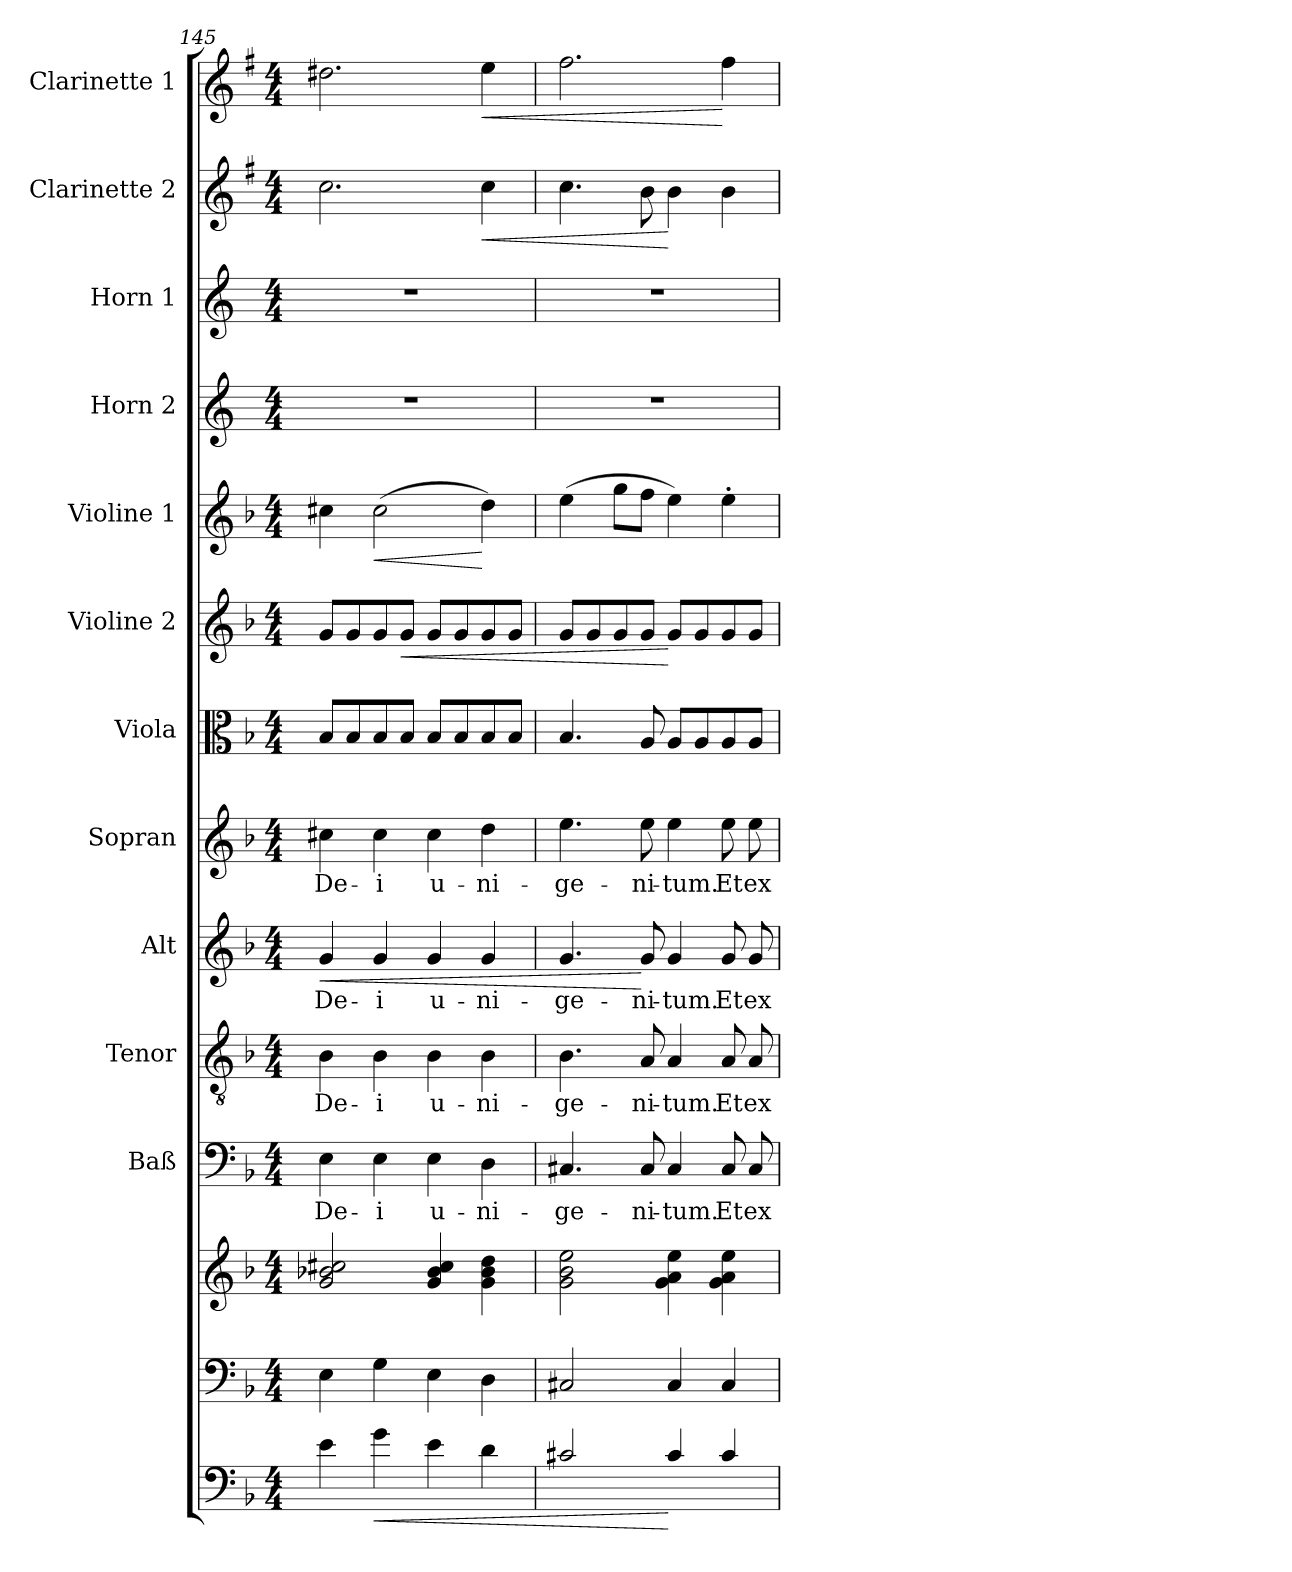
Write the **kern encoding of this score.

**kern	**dynam	**kern	**kern	**kern	**text	**kern	**text	**kern	**text	**dynam	**kern	**text	**kern	**kern	**dynam	**kern	**dynam	**kern	**kern	**kern	**dynam	**kern	**dynam
*part13	*part13	*part12	*part12	*part11	*part11	*part10	*part10	*part9	*part9	*part9	*part8	*part8	*part7	*part6	*part6	*part5	*part5	*part4	*part3	*part2	*part2	*part1	*part1
*staff14	*staff14	*staff13	*staff12	*staff11	*staff11	*staff10	*staff10	*staff9	*staff9	*staff9	*staff8	*staff8	*staff7	*staff6	*staff6	*staff5	*staff5	*staff4	*staff3	*staff2	*staff2	*staff1	*staff1
*	*	*	*	*I"Baß	*	*I"Tenor	*	*I"Alt	*	*	*I"Sopran	*	*I"Viola	*I"Violine 2	*	*I"Violine 1	*	*I"Horn 2	*I"Horn 1	*I"Clarinette 2	*	*I"Clarinette 1	*
*	*	*	*	*I'Baß	*	*I'Ten	*	*I'Alt	*	*	*I'Sop	*	*I'Vla.	*I'Vln. 2	*	*I'Vln. 1	*	*I'Hrn. 2	*I'Hrn. 1	*	*	*	*
*clefF4	*	*clefF4	*clefG2	*clefF4	*	*clefGv2	*	*clefG2	*	*	*clefG2	*	*clefC3	*clefG2	*	*clefG2	*	*clefG2	*clefG2	*clefG2	*	*clefG2	*
*ITrd7c12	*	*	*	*	*	*	*	*	*	*	*	*	*	*	*	*	*	*ITrd4c7	*ITrd4c7	*ITrd1c2	*	*ITrd1c2	*
*k[b-]	*	*k[b-]	*k[b-]	*k[b-]	*	*k[b-]	*	*k[b-]	*	*	*k[b-]	*	*k[b-]	*k[b-]	*	*k[b-]	*	*k[b-]	*k[b-]	*k[b-]	*	*k[b-]	*
*F:	*	*F:	*F:	*F:	*	*F:	*	*F:	*	*	*F:	*	*F:	*F:	*	*F:	*	*F:	*F:	*F:	*	*F:	*
*M4/4	*	*M4/4	*M4/4	*M4/4	*	*M4/4	*	*M4/4	*	*	*M4/4	*	*M4/4	*M4/4	*	*M4/4	*	*M4/4	*M4/4	*M4/4	*	*M4/4	*
=145	=145	=145	=145	=145	=145	=145	=145	=145	=145	=145	=145	=145	=145	=145	=145	=145	=145	=145	=145	=145	=145	=145	=145
!	!	!	!	!	!LO:LY:b	!	!LO:LY:b	!	!LO:LY:b	!LO:HP:b	!	!LO:LY:b	!	!	!	!	!	!	!	!	!	!	!
4E\	.	4E\	2g/ 2b-X/ 2cc#X/	4E\	De-	4B-\	De-	4g/	De-	<	4cc#X\	De-	8B-/L	8g/L	.	4cc#X\	.	1r	1r	2.b-\	.	2.cc#X\	.
.	.	.	.	.	.	.	.	.	.	.	.	.	8B-/	8g/	.	.	.	.	.	.	.	.	.
!	!LO:HP:b	!	!	!	!LO:LY:b	!	!LO:LY:b	!	!LO:LY:b	!	!	!LO:LY:b	!	!	!	!	!LO:HP:b	!	!	!	!	!	!
4G\	<	4G\	.	4E\	-i	4B-\	-i	4g/	-i	.	4cc#\	-i	8B-/	8g/	.	(>2cc#\	<	.	.	.	.	.	.
!	!	!	!	!	!	!	!	!	!	!	!	!	!	!	!LO:HP:b	!	!	!	!	!	!	!	!
.	.	.	.	.	.	.	.	.	.	.	.	.	8B-/J	8g/J	<	.	.	.	.	.	.	.	.
!	!	!	!	!	!LO:LY:b	!	!LO:LY:b	!	!LO:LY:b	!	!	!LO:LY:b	!	!	!	!	!	!	!	!	!	!	!
4E\	.	4E\	4g/ 4b-/ 4cc#/	4E\	u-	4B-\	u-	4g/	u-	.	4cc#\	u-	8B-/L	8g/L	.	.	.	.	.	.	.	.	.
.	.	.	.	.	.	.	.	.	.	.	.	.	8B-/	8g/	.	.	.	.	.	.	.	.	.
!	!	!	!	!	!LO:LY:b	!	!LO:LY:b	!	!LO:LY:b	!	!	!LO:LY:b	!	!	!	!	!	!	!	!	!LO:HP:b	!	!LO:HP:b
4D\	.	4D\	4g\ 4b-\ 4dd\	4D\	-ni-	4B-\	-ni-	4g/	-ni-	.	4dd\	-ni-	8B-/	8g/	.	4dd\)	[	.	.	4b-\	<	4dd\	<
.	.	.	.	.	.	.	.	.	.	.	.	.	8B-/J	8g/J	.	.	.	.	.	.	.	.	.
!!LO:PB:g=z
=146	=146	=146	=146	=146	=146	=146	=146	=146	=146	=146	=146	=146	=146	=146	=146	=146	=146	=146	=146	=146	=146	=146	=146
!	!	!	!	!	!LO:LY:b	!	!LO:LY:b	!	!LO:LY:b	!	!	!LO:LY:b	!	!	!	!	!	!	!	!	!	!	!
2C#X/	.	2C#X/	2g\ 2b-\ 2ee\	4.C#X/	-ge-	4.B-\	-ge-	4.g/	-ge-	.	4.ee\	-ge-	4.B-/	8g/L	.	(>4ee\	.	1r	1r	4.b-\	.	2.ee\	.
.	.	.	.	.	.	.	.	.	.	.	.	.	.	8g/	.	.	.	.	.	.	.	.	.
.	.	.	.	.	.	.	.	.	.	.	.	.	.	8g/	.	8gg\L	.	.	.	.	.	.	.
!	!	!	!	!	!LO:LY:b	!	!LO:LY:b	!	!LO:LY:b	!	!	!LO:LY:b	!	!	!	!	!	!	!	!	!	!	!
.	.	.	.	8C#/	-ni-	8A/	-ni-	8g/	-ni-	[	8ee\	-ni-	8A/	8g/J	.	8ff\J	.	.	.	8a\	.	.	.
!	!	!	!	!	!LO:LY:b	!	!LO:LY:b	!	!LO:LY:b	!	!	!LO:LY:b	!	!	!	!	!	!	!	!	!	!	!
4C#/	[	4C#/	4g\ 4a\ 4ee\	4C#/	-tum.	4A/	-tum.	4g/	-tum.	.	4ee\	-tum.	8A/L	8g/L	[	4ee\)	.	.	.	4a\	[	.	.
.	.	.	.	.	.	.	.	.	.	.	.	.	8A/	8g/	.	.	.	.	.	.	.	.	.
!	!	!	!	!	!LO:LY:b	!	!LO:LY:b	!	!LO:LY:b	!	!	!LO:LY:b	!	!	!	!	!	!	!	!	!	!	!
4C#/	.	4C#/	4g\ 4a\ 4ee\	8C#/	Et	8A/	Et	8g/	Et	.	8ee\	Et	8A/	8g/	.	4ee'>\	.	.	.	4a\	.	4ee\	[
!	!	!	!	!	!LO:LY:b	!	!LO:LY:b	!	!LO:LY:b	!	!	!LO:LY:b	!	!	!	!	!	!	!	!	!	!	!
.	.	.	.	8C#/	ex	8A/	ex	8g/	ex	.	8ee\	ex	8A/J	8g/J	.	.	.	.	.	.	.	.	.
=	=	=	=	=	=	=	=	=	=	=	=	=	=	=	=	=	=	=	=	=	=	=	=
*-	*-	*-	*-	*-	*-	*-	*-	*-	*-	*-	*-	*-	*-	*-	*-	*-	*-	*-	*-	*-	*-	*-	*-
